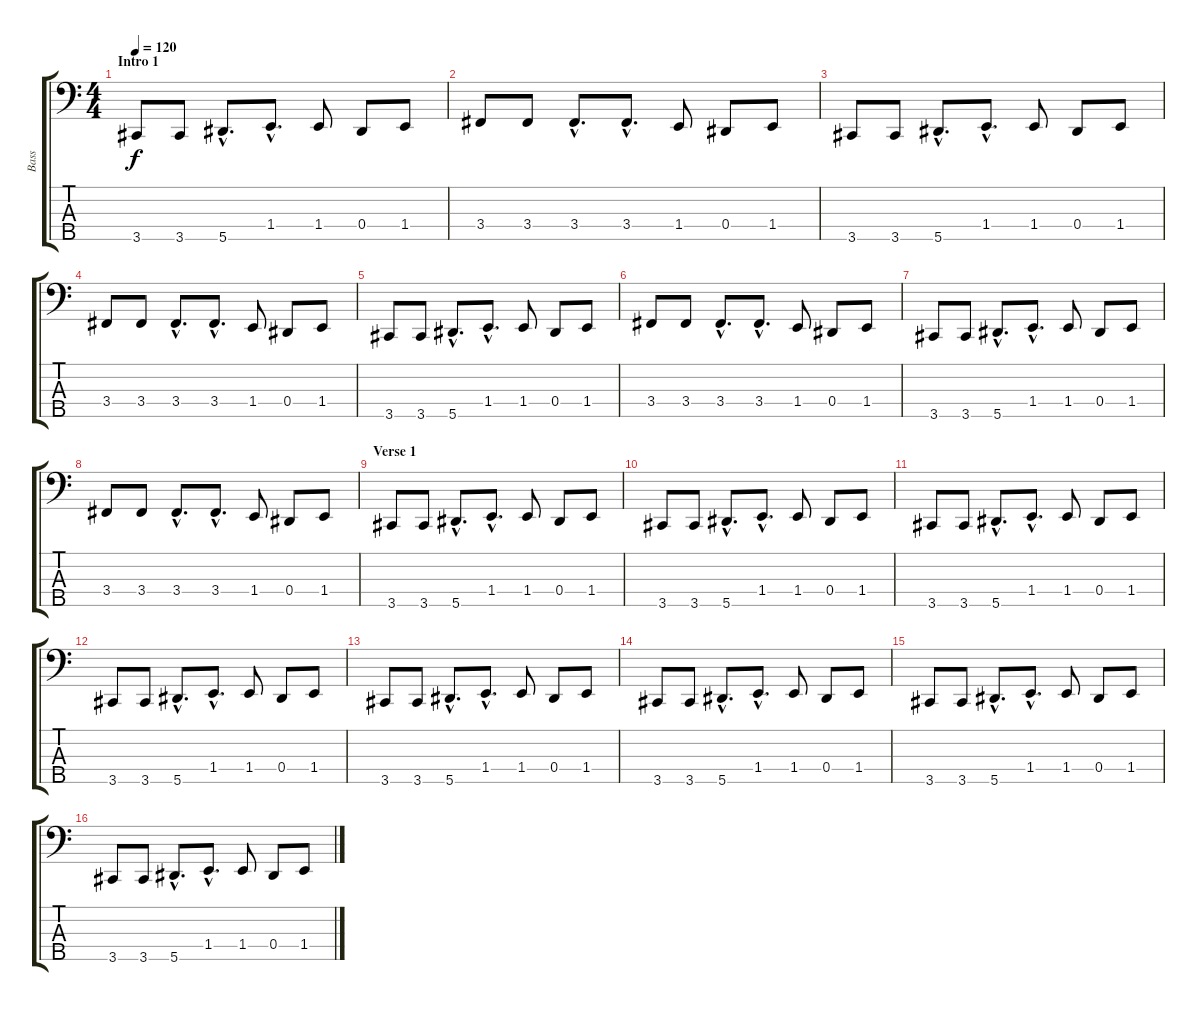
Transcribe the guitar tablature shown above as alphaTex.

\track ("Bass" "Bass") {instrument electricbasspick}
\staff {score tabs}
\tuning (Gb2 Db2 Ab1 Eb1 Bb0) {hide}
\ts (4 4)
\section ("" "Intro 1")
\tempo 120
\clef f4
\ks c
3.5.8{dy f instrument electricbasspick} 3.5.8 5.5{hac}.8{d} 1.4{hac}.8{d} 1.4.8 0.4.8 1.4.8 |
3.4.8 3.4.8 3.4{hac}.8{d} 3.4{hac}.8{d} 1.4.8 0.4.8 1.4.8 |
3.5.8 3.5.8 5.5{hac}.8{d} 1.4{hac}.8{d} 1.4.8 0.4.8 1.4.8 |
3.4.8 3.4.8 3.4{hac}.8{d} 3.4{hac}.8{d} 1.4.8 0.4.8 1.4.8 |
3.5.8 3.5.8 5.5{hac}.8{d} 1.4{hac}.8{d} 1.4.8 0.4.8 1.4.8 |
3.4.8 3.4.8 3.4{hac}.8{d} 3.4{hac}.8{d} 1.4.8 0.4.8 1.4.8 |
3.5.8 3.5.8 5.5{hac}.8{d} 1.4{hac}.8{d} 1.4.8 0.4.8 1.4.8 |
3.4.8 3.4.8 3.4{hac}.8{d} 3.4{hac}.8{d} 1.4.8 0.4.8 1.4.8 |
\section ("" "Verse 1")
3.5.8 3.5.8 5.5{hac}.8{d} 1.4{hac}.8{d} 1.4.8 0.4.8 1.4.8 |
3.5.8 3.5.8 5.5{hac}.8{d} 1.4{hac}.8{d} 1.4.8 0.4.8 1.4.8 |
3.5.8 3.5.8 5.5{hac}.8{d} 1.4{hac}.8{d} 1.4.8 0.4.8 1.4.8 |
3.5.8 3.5.8 5.5{hac}.8{d} 1.4{hac}.8{d} 1.4.8 0.4.8 1.4.8 |
3.5.8 3.5.8 5.5{hac}.8{d} 1.4{hac}.8{d} 1.4.8 0.4.8 1.4.8 |
3.5.8 3.5.8 5.5{hac}.8{d} 1.4{hac}.8{d} 1.4.8 0.4.8 1.4.8 |
3.5.8 3.5.8 5.5{hac}.8{d} 1.4{hac}.8{d} 1.4.8 0.4.8 1.4.8 |
3.5.8 3.5.8 5.5{hac}.8{d} 1.4{hac}.8{d} 1.4.8 0.4.8 1.4.8
